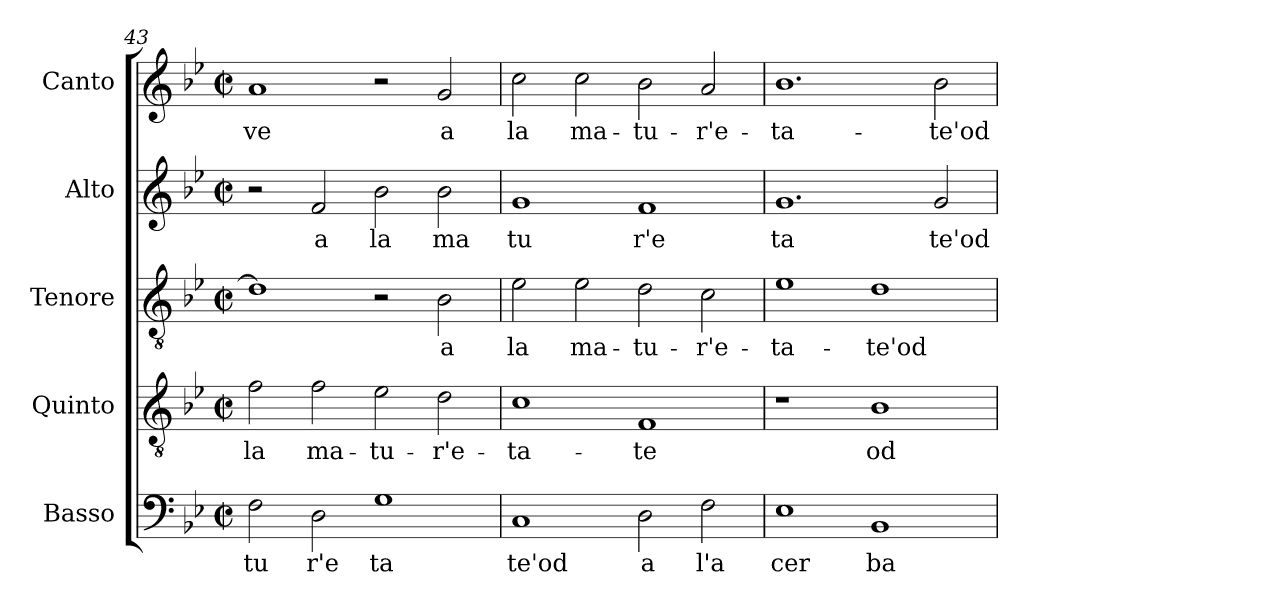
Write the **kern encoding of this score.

**kern	**text	**kern	**text	**kern	**text	**kern	**text	**kern	**text
*part5	*part5	*part4	*part4	*part3	*part3	*part2	*part2	*part1	*part1
*staff5	*staff5	*staff4	*staff4	*staff3	*staff3	*staff2	*staff2	*staff1	*staff1
*I"Basso	*	*I"Quinto	*	*I"Tenore	*	*I"Alto	*	*I"Canto	*
*clefF4	*	*clefGv2	*	*clefGv2	*	*clefG2	*	*clefG2	*
*k[b-e-]	*	*k[b-e-]	*	*k[b-e-]	*	*k[b-e-]	*	*k[b-e-]	*
*B-:	*	*B-:	*	*B-:	*	*B-:	*	*B-:	*
*M2/2	*	*M2/2	*	*M2/2	*	*M2/2	*	*M2/2	*
*met(c|)	*	*met(c|)	*	*met(c|)	*	*met(c|)	*	*met(c|)	*
=43	=43	=43	=43	=43	=43	=43	=43	=43	=43
!	!LO:LY:b	!	!LO:LY:b:cj	!	!LO:LY:b:cj	!	!	!	!LO:LY:b
2F\	tu	2f\	la	1d]	.	2r	.	1a	-ve
!	!LO:LY:b	!	!LO:LY:b:cj	!	!	!	!LO:LY:b:cj	!	!
2D\	r'e	2f\	ma-	.	.	2f/	a	.	.
!	!LO:LY:b	!	!LO:LY:b:cj	!	!	!	!LO:LY:b:cj	!	!
1G	ta	2e-\	-tu-	2r	.	2b-\	la	2r	.
!	!	!	!LO:LY:b:cj	!	!LO:LY:b:cj	!	!LO:LY:b:cj	!	!LO:LY:b
.	.	2d\	-r'e-	2B-\	a	2b-\	ma	2g/	a
=44	=44	=44	=44	=44	=44	=44	=44	=44	=44
!	!LO:LY:b	!	!LO:LY:b:cj	!	!LO:LY:b:cj	!	!LO:LY:b:cj	!	!LO:LY:b
1C	te'od	1c	-ta-	2e-\	la	1g	tu	2cc\	la
!	!	!	!	!	!LO:LY:b:cj	!	!	!	!LO:LY:b
.	.	.	.	2e-\	ma-	.	.	2cc\	ma-
!	!LO:LY:b	!	!LO:LY:b:cj	!	!LO:LY:b:cj	!	!LO:LY:b:cj	!	!LO:LY:b
2D\	a	1F	-te	2d\	-tu-	1f	r'e	2b-\	-tu-
!	!LO:LY:b	!	!	!	!LO:LY:b:cj	!	!	!	!LO:LY:b
2F\	l'a	.	.	2c\	-r'e-	.	.	2a/	-r'e-
=45	=45	=45	=45	=45	=45	=45	=45	=45	=45
!	!LO:LY:b	!	!	!	!LO:LY:b:cj	!	!LO:LY:b:cj	!	!LO:LY:b
1E-	cer	1r	.	1e-	-ta-	1.g	ta	1.b-	-ta-
!	!LO:LY:b	!	!LO:LY:b:cj	!	!LO:LY:b:cj	!	!	!	!
1BB-	ba	1B-	od	1d	-te'od	.	.	.	.
!	!	!	!	!	!	!	!LO:LY:b:cj	!	!LO:LY:b
.	.	.	.	.	.	2g/	te'od	2b-\	-te'od
=	=	=	=	=	=	=	=	=	=
*-	*-	*-	*-	*-	*-	*-	*-	*-	*-
